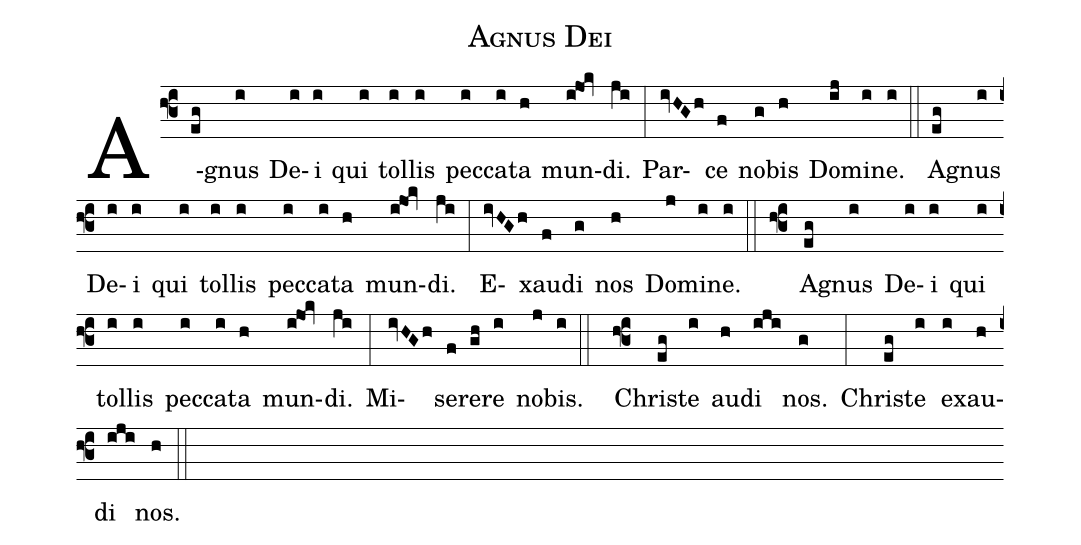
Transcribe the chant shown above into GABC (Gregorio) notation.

name: Agnus Dei;
%%
(f3) A(eg)gnus(i) De(i)i(i) qui(i) tol(i)lis(i) pec(i)ca(i)ta(h) mun(i!jo!kv)di.(ji) (:) Par(ivHGh)ce(f) no(g)bis(h) Do(ij)mi(i)ne.(i) (::)

A(eg)gnus(i) De(i)i(i) qui(i) tol(i)lis(i) pec(i)ca(i)ta(h) mun(i!jo!kv)di.(ji) (:) E(ivHGh)xau(f)di(g) nos(h) Do(j)mi(i)ne.(i) (::)

(f3) A(eg)gnus(i) De(i)i(i) qui(i) tol(i)lis(i) pec(i)ca(i)ta(h) mun(i!jo!kv)di.(ji) (:) Mi(ivHGh)se(f)re(gh)re(i) no(j)bis.(i) (::)

(f3) Chri(eg)ste(i) au(h)di(iji) nos.(g) (:) Chri(eg)ste(i) e(i)xau(h)di(iji) nos.(h) (::)
